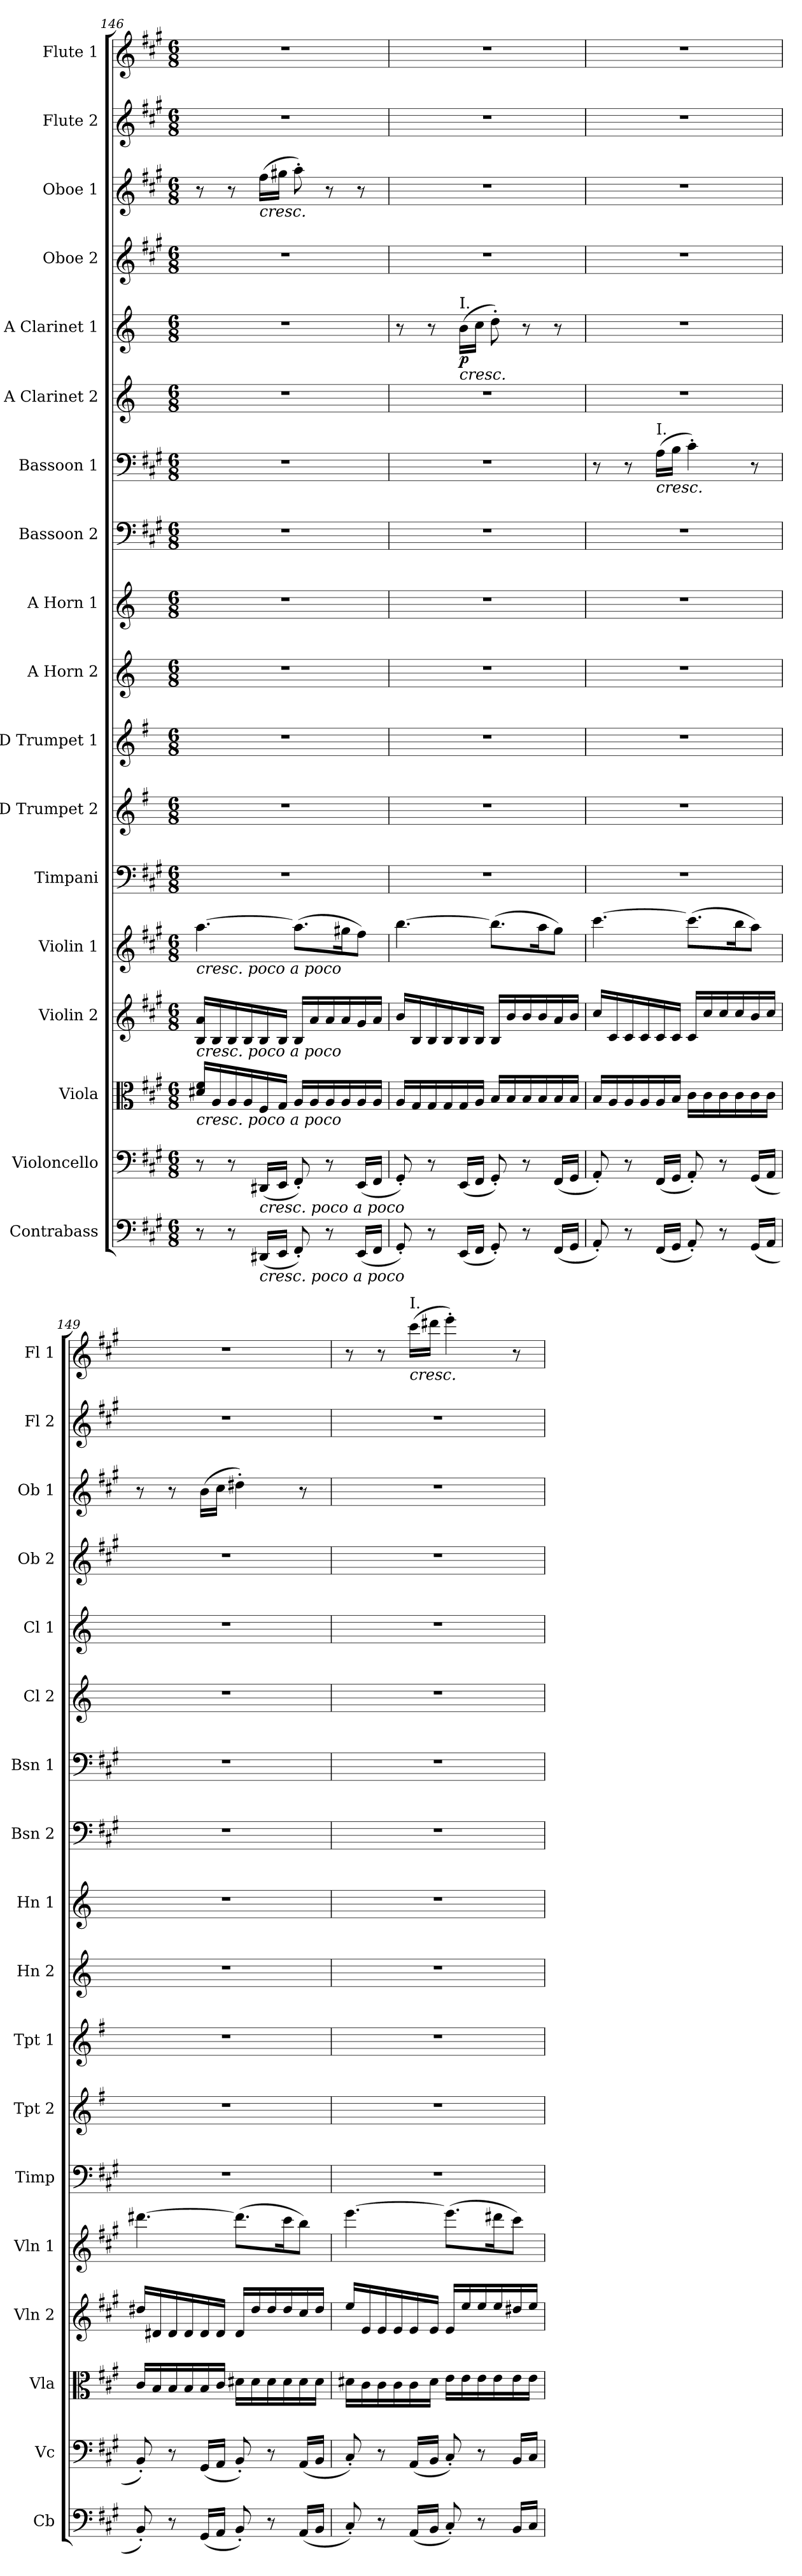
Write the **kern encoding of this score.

**kern	**kern	**kern	**kern	**kern	**kern	**kern	**kern	**kern	**kern	**kern	**kern	**kern	**kern	**dynam	**kern	**kern	**kern	**kern
*part18	*part17	*part16	*part15	*part14	*part13	*part12	*part11	*part10	*part9	*part8	*part7	*part6	*part5	*part5	*part4	*part3	*part2	*part1
*staff18	*staff17	*staff16	*staff15	*staff14	*staff13	*staff12	*staff11	*staff10	*staff9	*staff8	*staff7	*staff6	*staff5	*staff5	*staff4	*staff3	*staff2	*staff1
*I"Contrabass	*I"Violoncello	*I"Viola	*I"Violin 2	*I"Violin 1	*I"Timpani	*I"D Trumpet 2	*I"D Trumpet 1	*I"A Horn 2	*I"A Horn 1	*I"Bassoon 2	*I"Bassoon 1	*I"A Clarinet 2	*I"A Clarinet 1	*	*I"Oboe 2	*I"Oboe 1	*I"Flute 2	*I"Flute 1
*I'Cb	*I'Vc	*I'Vla	*I'Vln 2	*I'Vln 1	*I'Timp	*I'Tpt 2	*I'Tpt 1	*I'Hn 2	*I'Hn 1	*I'Bsn 2	*I'Bsn 1	*I'Cl 2	*I'Cl 1	*	*I'Ob 2	*I'Ob 1	*I'Fl 2	*I'Fl 1
!!LO:PB:g=z
*clefF4	*clefF4	*clefC3	*clefG2	*clefG2	*clefF4	*clefG2	*clefG2	*clefG2	*clefG2	*clefF4	*clefF4	*clefG2	*clefG2	*	*clefG2	*clefG2	*clefG2	*clefG2
*ITrd7c12	*	*	*	*	*	*ITrd-1c-2	*ITrd-1c-2	*ITrd2c3	*ITrd2c3	*	*	*ITrd2c3	*ITrd2c3	*	*	*	*	*
*k[f#c#g#]	*k[f#c#g#]	*k[f#c#g#]	*k[f#c#g#]	*k[f#c#g#]	*k[f#c#g#]	*k[f#c#g#]	*k[f#c#g#]	*k[f#c#g#]	*k[f#c#g#]	*k[f#c#g#]	*k[f#c#g#]	*k[f#c#g#]	*k[f#c#g#]	*	*k[f#c#g#]	*k[f#c#g#]	*k[f#c#g#]	*k[f#c#g#]
*M6/8	*M6/8	*M6/8	*M6/8	*M6/8	*M6/8	*M6/8	*M6/8	*M6/8	*M6/8	*M6/8	*M6/8	*M6/8	*M6/8	*	*M6/8	*M6/8	*M6/8	*M6/8
=146	=146	=146	=146	=146	=146	=146	=146	=146	=146	=146	=146	=146	=146	=146	=146	=146	=146	=146
!	!	!	!	!LO:TX:b:i:t=cresc. poco a poco	!	!	!	!	!	!	!	!	!	!	!	!	!	!
!	!	!	!LO:TX:b:i:t=cresc. poco a poco	!	!	!	!	!	!	!	!	!	!	!	!	!	!	!
!	!	!LO:TX:b:i:t=cresc. poco a poco	!	!	!	!	!	!	!	!	!	!	!	!	!	!	!	!
8r	8r	16d#X/ 16f#/LL	16B/ 16a/LL	[4.aa\	2.r	2.r	2.r	2.r	2.r	2.r	2.r	2.r	2.r	.	2.r	8r	2.r	2.r
.	.	16A/	16B/	.	.	.	.	.	.	.	.	.	.	.	.	.	.	.
8r	8r	16A/	16B/	.	.	.	.	.	.	.	.	.	.	.	.	8r	.	.
.	.	16A/	16B/	.	.	.	.	.	.	.	.	.	.	.	.	.	.	.
!	!	!	!	!	!	!	!	!	!	!	!	!	!	!	!	!LO:TX:b:i:t=cresc.	!	!
!	!LO:TX:b:i:t=cresc. poco a poco	!	!	!	!	!	!	!	!	!	!	!	!	!	!	!	!	!
!LO:TX:b:i:t=cresc. poco a poco	!	!	!	!	!	!	!	!	!	!	!	!	!	!	!	!	!	!
(16DDD#X/LL	(16DD#X/LL	16F#/	16B/	.	.	.	.	.	.	.	.	.	.	.	.	(16ff#\LL	.	.
16EEE/JJ	16EE/JJ	16G#/JJ	16B/JJ	.	.	.	.	.	.	.	.	.	.	.	.	16gg#X\JJ	.	.
8FFF#'/)	8FF#'/)	16A/LL	16B/LL	(8.aa\L]	.	.	.	.	.	.	.	.	.	.	.	8aa'\)	.	.
.	.	16A/	16a/	.	.	.	.	.	.	.	.	.	.	.	.	.	.	.
8r	8r	16A/	16a/	.	.	.	.	.	.	.	.	.	.	.	.	8r	.	.
.	.	16A/	16a/	16gg#X\K	.	.	.	.	.	.	.	.	.	.	.	.	.	.
(16EEE/LL	(16EE/LL	16A/	16g#/	8ff#\J)	.	.	.	.	.	.	.	.	.	.	.	8r	.	.
16FFF#/JJ	16FF#/JJ	16A/JJ	16a/JJ	.	.	.	.	.	.	.	.	.	.	.	.	.	.	.
=147	=147	=147	=147	=147	=147	=147	=147	=147	=147	=147	=147	=147	=147	=147	=147	=147	=147	=147
8GGG#'/)	8GG#'/)	16A/LL	16b/LL	[4.bb\	2.r	2.r	2.r	2.r	2.r	2.r	2.r	2.r	8r	.	2.r	2.r	2.r	2.r
.	.	16G#/	16B/	.	.	.	.	.	.	.	.	.	.	.	.	.	.	.
8r	8r	16G#/	16B/	.	.	.	.	.	.	.	.	.	8r	.	.	.	.	.
.	.	16G#/	16B/	.	.	.	.	.	.	.	.	.	.	.	.	.	.	.
!	!	!	!	!	!	!	!	!	!	!	!	!	!LO:TX:b:i:t=cresc.	!	!	!	!	!
!	!	!	!	!	!	!	!	!	!	!	!	!	!LO:TX:a:t=I.	!	!	!	!	!
!	!	!	!	!	!	!	!	!	!	!	!	!	!	!LO:DY:b	!	!	!	!
(16EEE/LL	(16EE/LL	16G#/	16B/	.	.	.	.	.	.	.	.	.	(16g#\LL	p	.	.	.	.
16FFF#/JJ	16FF#/JJ	16A/JJ	16B/JJ	.	.	.	.	.	.	.	.	.	16a\JJ	.	.	.	.	.
8GGG#'/)	8GG#'/)	16B/LL	16B/LL	(8.bb\L]	.	.	.	.	.	.	.	.	8b'\)	.	.	.	.	.
.	.	16B/	16b/	.	.	.	.	.	.	.	.	.	.	.	.	.	.	.
8r	8r	16B/	16b/	.	.	.	.	.	.	.	.	.	8r	.	.	.	.	.
.	.	16B/	16b/	16aa\K	.	.	.	.	.	.	.	.	.	.	.	.	.	.
(16FFF#/LL	(16FF#/LL	16B/	16a/	8gg#\J)	.	.	.	.	.	.	.	.	8r	.	.	.	.	.
16GGG#/JJ	16GG#/JJ	16B/JJ	16b/JJ	.	.	.	.	.	.	.	.	.	.	.	.	.	.	.
=148	=148	=148	=148	=148	=148	=148	=148	=148	=148	=148	=148	=148	=148	=148	=148	=148	=148	=148
8AAA'/)	8AA'/)	16B/LL	16cc#/LL	[4.ccc#\	2.r	2.r	2.r	2.r	2.r	2.r	8r	2.r	2.r	.	2.r	2.r	2.r	2.r
.	.	16A/	16c#/	.	.	.	.	.	.	.	.	.	.	.	.	.	.	.
8r	8r	16A/	16c#/	.	.	.	.	.	.	.	8r	.	.	.	.	.	.	.
.	.	16A/	16c#/	.	.	.	.	.	.	.	.	.	.	.	.	.	.	.
!	!	!	!	!	!	!	!	!	!	!	!LO:TX:b:i:t=cresc.	!	!	!	!	!	!	!
!	!	!	!	!	!	!	!	!	!	!	!LO:TX:a:t=I.	!	!	!	!	!	!	!
(16FFF#/LL	(16FF#/LL	16A/	16c#/	.	.	.	.	.	.	.	(16A\LL	.	.	.	.	.	.	.
16GGG#/JJ	16GG#/JJ	16B/JJ	16c#/JJ	.	.	.	.	.	.	.	16B\JJ	.	.	.	.	.	.	.
8AAA'/)	8AA'/)	16c#\LL	16c#/LL	(8.ccc#\L]	.	.	.	.	.	.	4c#'\)	.	.	.	.	.	.	.
.	.	16c#\	16cc#/	.	.	.	.	.	.	.	.	.	.	.	.	.	.	.
8r	8r	16c#\	16cc#/	.	.	.	.	.	.	.	.	.	.	.	.	.	.	.
.	.	16c#\	16cc#/	16bb\K	.	.	.	.	.	.	.	.	.	.	.	.	.	.
(16GGG#/LL	(16GG#/LL	16c#\	16b/	8aa\J)	.	.	.	.	.	.	8r	.	.	.	.	.	.	.
16AAA/JJ	16AA/JJ	16c#\JJ	16cc#/JJ	.	.	.	.	.	.	.	.	.	.	.	.	.	.	.
=149	=149	=149	=149	=149	=149	=149	=149	=149	=149	=149	=149	=149	=149	=149	=149	=149	=149	=149
8BBB'/)	8BB'/)	16c#/LL	16dd#X/LL	[4.ddd#X\	2.r	2.r	2.r	2.r	2.r	2.r	2.r	2.r	2.r	.	2.r	8r	2.r	2.r
.	.	16B/	16d#X/	.	.	.	.	.	.	.	.	.	.	.	.	.	.	.
8r	8r	16B/	16d#/	.	.	.	.	.	.	.	.	.	.	.	.	8r	.	.
.	.	16B/	16d#/	.	.	.	.	.	.	.	.	.	.	.	.	.	.	.
(16GGG#/LL	(16GG#/LL	16B/	16d#/	.	.	.	.	.	.	.	.	.	.	.	.	(16b\LL	.	.
16AAA/JJ	16AA/JJ	16c#/JJ	16d#/JJ	.	.	.	.	.	.	.	.	.	.	.	.	16cc#\JJ	.	.
8BBB'/)	8BB'/)	16d#X\LL	16d#/LL	(8.ddd#\L]	.	.	.	.	.	.	.	.	.	.	.	4dd#X'\)	.	.
.	.	16d#\	16dd#/	.	.	.	.	.	.	.	.	.	.	.	.	.	.	.
8r	8r	16d#\	16dd#/	.	.	.	.	.	.	.	.	.	.	.	.	.	.	.
.	.	16d#\	16dd#/	16ccc#\K	.	.	.	.	.	.	.	.	.	.	.	.	.	.
(16AAA/LL	(16AA/LL	16d#\	16cc#/	8bb\J)	.	.	.	.	.	.	.	.	.	.	.	8r	.	.
16BBB/JJ	16BB/JJ	16d#\JJ	16dd#/JJ	.	.	.	.	.	.	.	.	.	.	.	.	.	.	.
=150	=150	=150	=150	=150	=150	=150	=150	=150	=150	=150	=150	=150	=150	=150	=150	=150	=150	=150
8CC#'/)	8C#'/)	16d#X\LL	16ee/LL	[4.eee\	2.r	2.r	2.r	2.r	2.r	2.r	2.r	2.r	2.r	.	2.r	2.r	2.r	8r
.	.	16c#\	16e/	.	.	.	.	.	.	.	.	.	.	.	.	.	.	.
8r	8r	16c#\	16e/	.	.	.	.	.	.	.	.	.	.	.	.	.	.	8r
.	.	16c#\	16e/	.	.	.	.	.	.	.	.	.	.	.	.	.	.	.
!	!	!	!	!	!	!	!	!	!	!	!	!	!	!	!	!	!	!LO:TX:a:t=I.
!	!	!	!	!	!	!	!	!	!	!	!	!	!	!	!	!	!	!LO:TX:b:i:t=cresc.
(16AAA/LL	(16AA/LL	16c#\	16e/	.	.	.	.	.	.	.	.	.	.	.	.	.	.	(16ccc#\LL
16BBB/JJ	16BB/JJ	16d#\JJ	16e/JJ	.	.	.	.	.	.	.	.	.	.	.	.	.	.	16ddd#X\JJ
8CC#'/)	8C#'/)	16e\LL	16e/LL	(8.eee\L]	.	.	.	.	.	.	.	.	.	.	.	.	.	4eee'\)
.	.	16e\	16ee/	.	.	.	.	.	.	.	.	.	.	.	.	.	.	.
8r	8r	16e\	16ee/	.	.	.	.	.	.	.	.	.	.	.	.	.	.	.
.	.	16e\	16ee/	16ddd#X\K	.	.	.	.	.	.	.	.	.	.	.	.	.	.
16BBB/LL	16BB/LL	16e\	16dd#X/	8ccc#\J)	.	.	.	.	.	.	.	.	.	.	.	.	.	8r
16CC#/JJ	16C#/JJ	16e\JJ	16ee/JJ	.	.	.	.	.	.	.	.	.	.	.	.	.	.	.
=	=	=	=	=	=	=	=	=	=	=	=	=	=	=	=	=	=	=
*-	*-	*-	*-	*-	*-	*-	*-	*-	*-	*-	*-	*-	*-	*-	*-	*-	*-	*-
